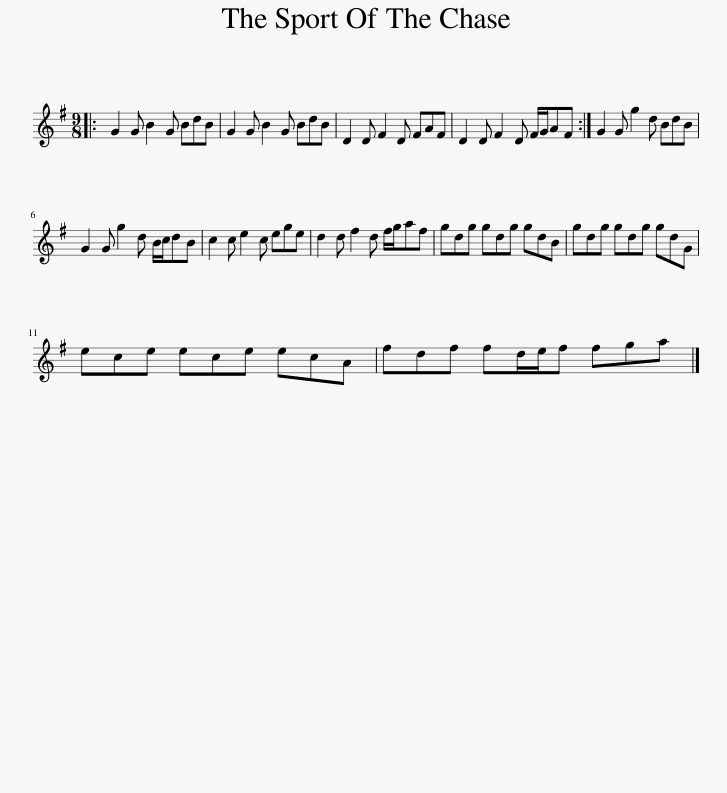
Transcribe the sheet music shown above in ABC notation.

X:1
L:1/8
M:9/8
I:linebreak $
K:G
V:1 treble
V:1
|: G2 G B2 G BdB | G2 G B2 G BdB | D2 D F2 D FAF | D2 D F2 D F/G/AF :| G2 G g2 d BdB |$ %5
 G2 G g2 d B/c/dB | c2 c e2 c ege | d2 d f2 d f/g/af | gdg gdg gdB | gdg gdg gdG |$ %10
 ece ece ecA | fdf fd/e/f fga |] %12
